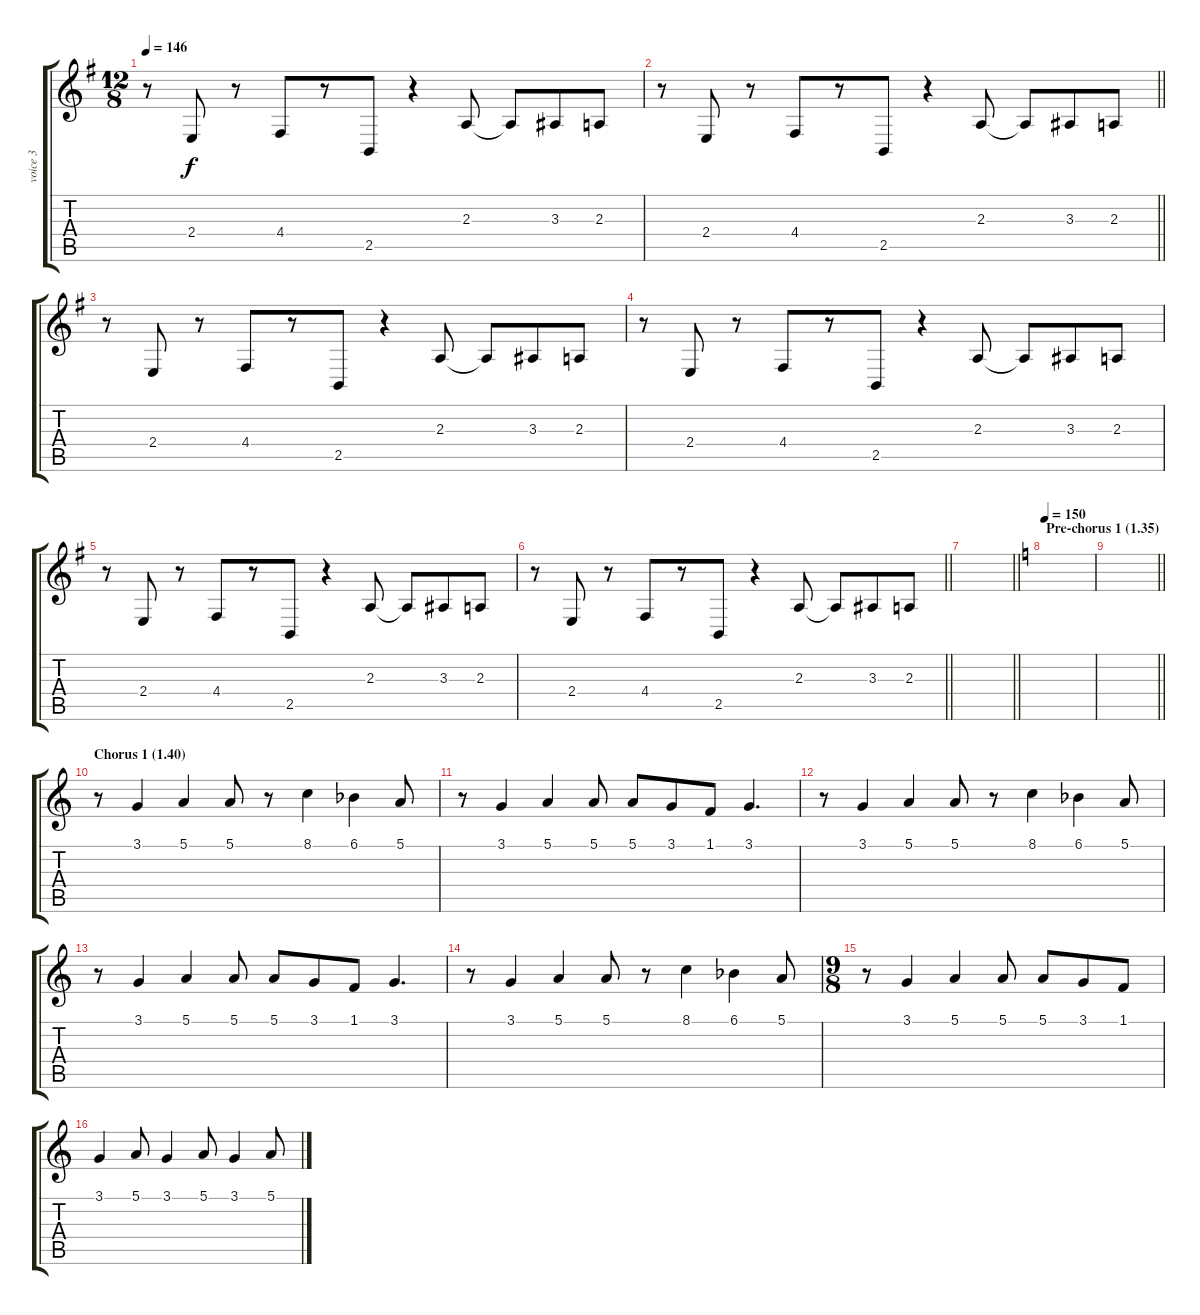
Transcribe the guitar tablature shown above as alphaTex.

\track ("voice 3" "voice 3") {instrument baritonesax}
\staff {score tabs}
\tuning (E4 B3 G3 D3 A2 E2) {hide}
\ts (12 8)
\tempo 146
\clef g2
\ks g
r.8{dy f} 2.4.8 r.8 4.4.8 r.8 2.5.8 r.4 2.3.8 2.3{t}.8 3.3.8 2.3.8 |
\barLineRight lightlight
r.8 2.4.8 r.8 4.4.8 r.8 2.5.8 r.4 2.3.8 2.3{t}.8 3.3.8 2.3.8 |
r.8 2.4.8 r.8 4.4.8 r.8 2.5.8 r.4 2.3.8 2.3{t}.8 3.3.8 2.3.8 |
r.8 2.4.8 r.8 4.4.8 r.8 2.5.8 r.4 2.3.8 2.3{t}.8 3.3.8 2.3.8 |
r.8 2.4.8 r.8 4.4.8 r.8 2.5.8 r.4 2.3.8 2.3{t}.8 3.3.8 2.3.8 |
\barLineRight lightlight
r.8 2.4.8 r.8 4.4.8 r.8 2.5.8 r.4 2.3.8 2.3{t}.8 3.3.8 2.3.8 |
\barLineRight lightlight
|
\section ("" "Pre-chorus 1 (1.35)")
\tempo 150
\ks c
|
\barLineRight lightlight
|
\section ("" "Chorus 1 (1.40)")
r.8 3.1.4 5.1.4 5.1.8 r.8 8.1.4 6.1{acc b}.4 5.1.8 |
r.8 3.1.4 5.1.4 5.1.8 5.1.8 3.1.8 1.1.8 3.1.4{d} |
r.8 3.1.4 5.1.4 5.1.8 r.8 8.1.4 6.1{acc b}.4 5.1.8 |
r.8 3.1.4 5.1.4 5.1.8 5.1.8 3.1.8 1.1.8 3.1.4{d} |
r.8 3.1.4 5.1.4 5.1.8 r.8 8.1.4 6.1{acc b}.4 5.1.8 |
\ts (9 8)
r.8 3.1.4 5.1.4 5.1.8 5.1.8 3.1.8 1.1.8 |
3.1.4 5.1.8 3.1.4 5.1.8 3.1.4 5.1.8
